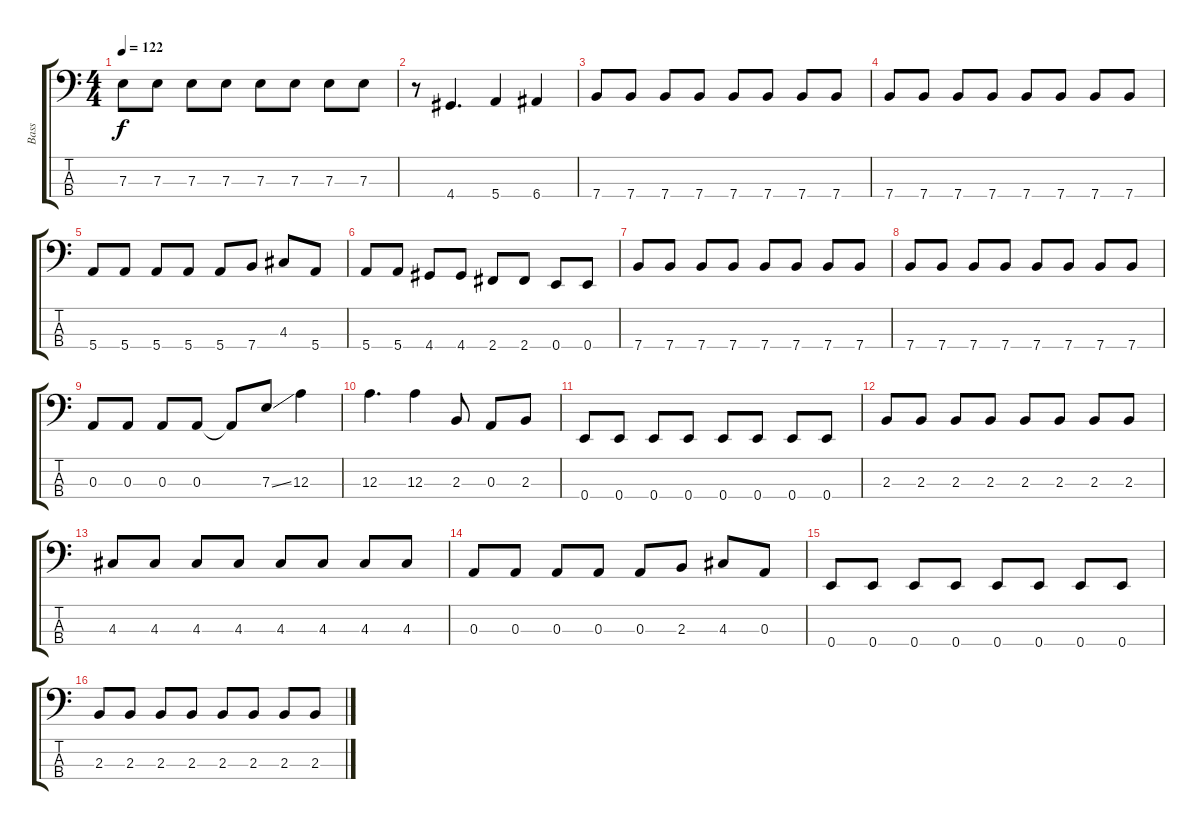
\track ("Bass" "Bass") {instrument electricbassfinger}
\staff {score tabs}
\tuning (G2 D2 A1 E1) {hide}
\ts (4 4)
\tempo 122
\clef f4
\ks c
7.3.8{dy f} 7.3.8 7.3.8 7.3.8 7.3.8 7.3.8 7.3.8 7.3.8 |
r.8 4.4.4{d} 5.4.4 6.4.4 |
7.4.8 7.4.8 7.4.8 7.4.8 7.4.8 7.4.8 7.4.8 7.4.8 |
7.4.8 7.4.8 7.4.8 7.4.8 7.4.8 7.4.8 7.4.8 7.4.8 |
5.4.8 5.4.8 5.4.8 5.4.8 5.4.8 7.4.8 4.3.8 5.4.8 |
5.4.8 5.4.8 4.4.8 4.4.8 2.4.8 2.4.8 0.4.8 0.4.8 |
7.4.8 7.4.8 7.4.8 7.4.8 7.4.8 7.4.8 7.4.8 7.4.8 |
7.4.8 7.4.8 7.4.8 7.4.8 7.4.8 7.4.8 7.4.8 7.4.8 |
0.3.8 0.3.8 0.3.8 0.3.8 0.3{t}.8 7.3{ss}.8 12.3.4 |
12.3.4{d} 12.3.4 2.3.8 0.3.8 2.3.8 |
0.4.8 0.4.8 0.4.8 0.4.8 0.4.8 0.4.8 0.4.8 0.4.8 |
2.3.8 2.3.8 2.3.8 2.3.8 2.3.8 2.3.8 2.3.8 2.3.8 |
4.3.8 4.3.8 4.3.8 4.3.8 4.3.8 4.3.8 4.3.8 4.3.8 |
0.3.8 0.3.8 0.3.8 0.3.8 0.3.8 2.3.8 4.3.8 0.3.8 |
0.4.8 0.4.8 0.4.8 0.4.8 0.4.8 0.4.8 0.4.8 0.4.8 |
2.3.8 2.3.8 2.3.8 2.3.8 2.3.8 2.3.8 2.3.8 2.3.8
